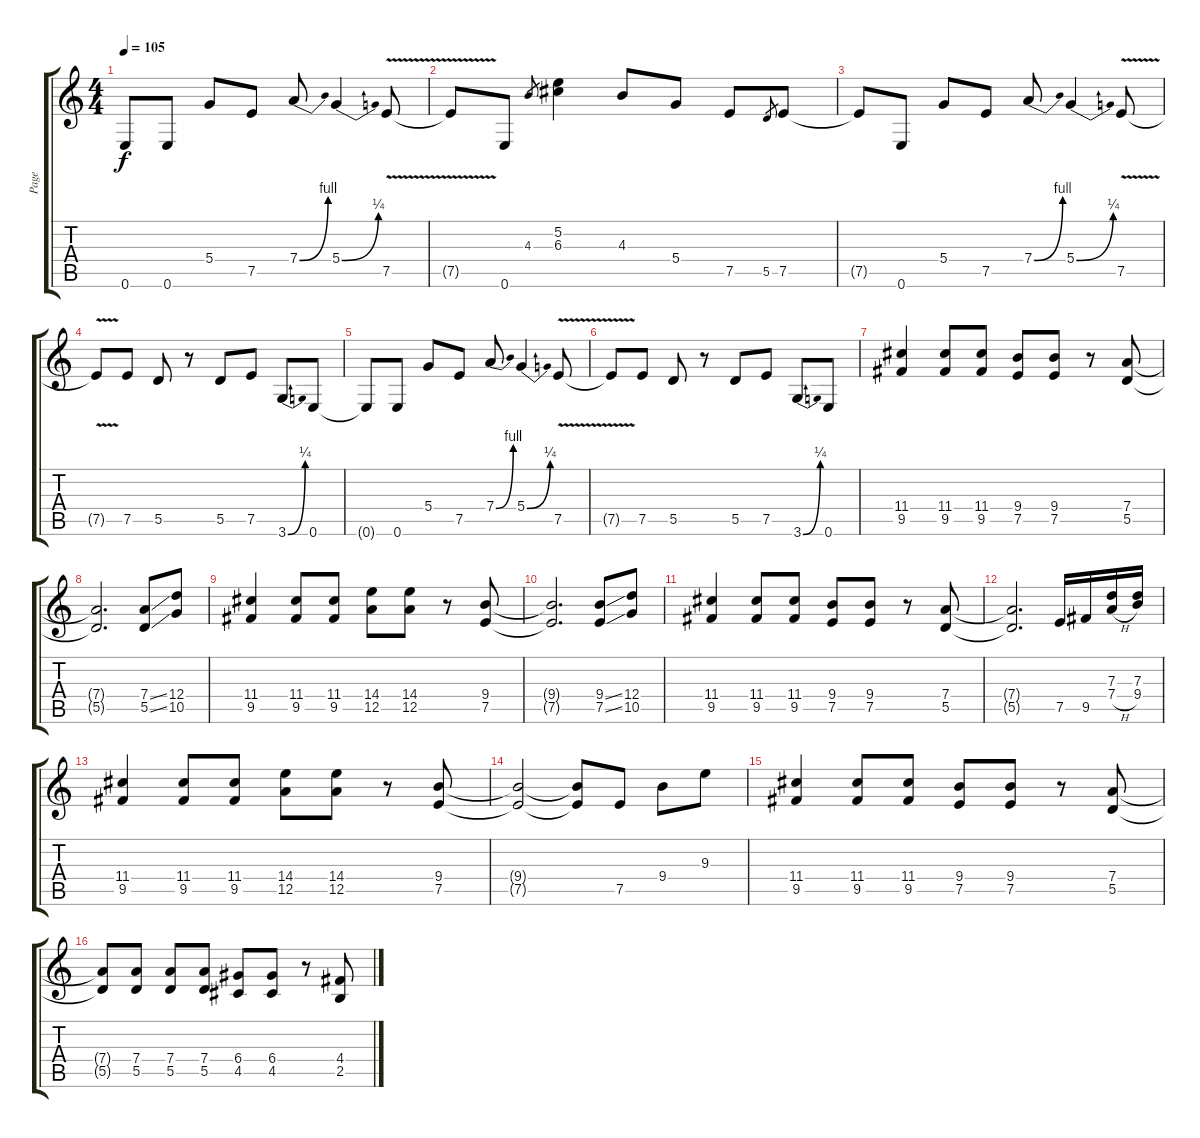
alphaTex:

\track ("Page" "Page") {instrument distortionguitar}
\staff {score tabs}
\tuning (E4 B3 G3 D3 A2 E2) {hide}
\ts (4 4)
\tempo 105
\clef g2
\ks c
0.6{t}.8{dy f} 0.6.8 5.4.8 7.5.8 7.4{be (bend 0 0 60 4)}.8 5.4{be (bend 0 0 60 1)}.4 7.5{v}.8 |
7.5{t}.8 0.6.8 4.3.8{gr} (5.2 6.3).4 4.3.8 5.4.8 7.5.8 5.5.8{gr} 7.5.8 |
7.5{t}.8 0.6.8 5.4.8 7.5.8 7.4{be (bend 0 0 60 4)}.8 5.4{be (bend 0 0 60 1)}.4 7.5{v}.8 |
7.5{t}.8 7.5.8 5.5.8 r.8 5.5.8 7.5.8 3.6{be (bend 0 0 60 1)}.8 0.6.8 |
0.6{t}.8 0.6.8 5.4.8 7.5.8 7.4{be (bend 0 0 60 4)}.8 5.4{be (bend 0 0 60 1)}.4 7.5{v}.8 |
7.5{t}.8 7.5.8 5.5.8 r.8 5.5.8 7.5.8 3.6{be (bend 0 0 60 1)}.8 0.6.8 |
(11.4 9.5).4 (11.4 9.5).8 (11.4 9.5).8 (9.4 7.5).8 (9.4 7.5).8 r.8 (7.4 5.5).8 |
(7.4{t} 5.5{t}).2{d} (7.4{ss} 5.5{ss}).8 (12.4 10.5).8 |
(11.4 9.5).4 (11.4 9.5).8 (11.4 9.5).8 (14.4 12.5).8 (14.4 12.5).8 r.8 (9.4 7.5).8 |
(9.4{t} 7.5{t}).2{d} (9.4{ss} 7.5{ss}).8 (12.4 10.5).8 |
(11.4 9.5).4 (11.4 9.5).8 (11.4 9.5).8 (9.4 7.5).8 (9.4 7.5).8 r.8 (7.4 5.5).8 |
(7.4{t} 5.5{t}).2{d} 7.5.16 9.5.16 (7.3 7.4{h}).16 (7.3 9.4).16 |
(11.4 9.5).4 (11.4 9.5).8 (11.4 9.5).8 (14.4 12.5).8 (14.4 12.5).8 r.8 (9.4 7.5).8 |
(9.4{t} 7.5{t}).2 (9.4{t} 7.5{t}).8 7.5.8 9.4.8 9.3.8 |
(11.4 9.5).4 (11.4 9.5).8 (11.4 9.5).8 (9.4 7.5).8 (9.4 7.5).8 r.8 (7.4 5.5).8 |
(7.4{t} 5.5{t}).8 (7.4 5.5).8 (7.4 5.5).8 (7.4 5.5).8 (6.4 4.5).8 (6.4 4.5).8 r.8 (4.4 2.5).8
